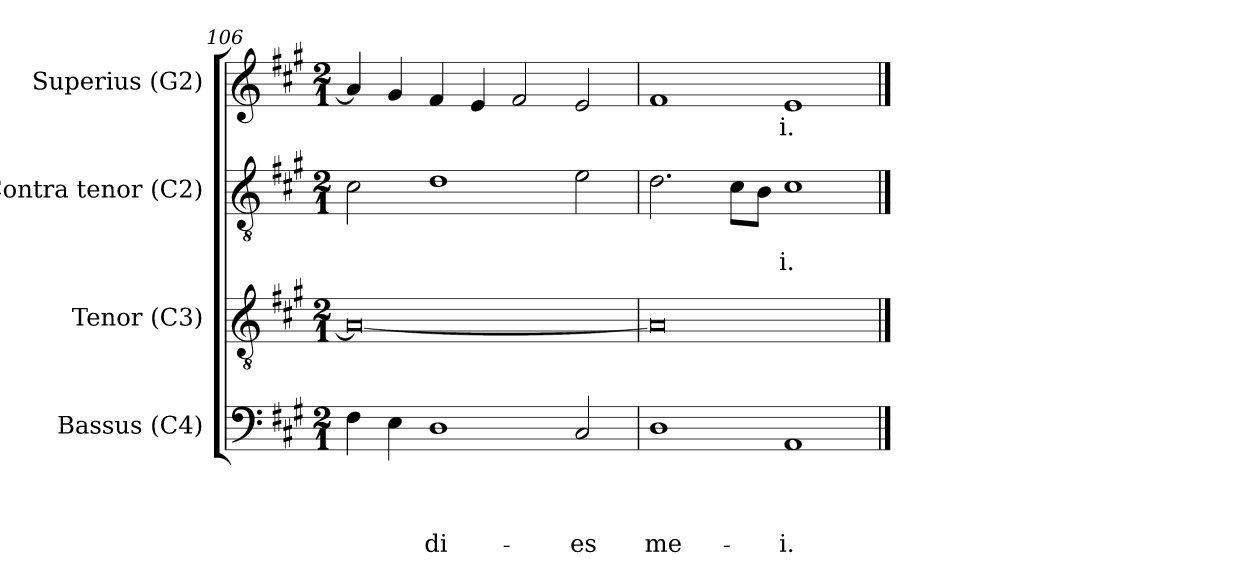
**kern	**text	**text	**text	**text	**kern	**kern	**text	**text	**kern	**text
*part4	*part4	*part4	*part4	*part4	*part3	*part2	*part2	*part2	*part1	*part1
*staff4	*staff4	*staff4	*staff4	*staff4	*staff3	*staff2	*staff2	*staff2	*staff1	*staff1
*I"Bassus (C4)	*	*	*	*	*I"Tenor (C3)	*I"Contra tenor (C2)	*	*	*I"Superius (G2)	*
*I'B.	*	*	*	*	*I'T.	*I'C.	*	*	*I'S.	*
*clefF4	*	*	*	*	*clefGv2	*clefGv2	*	*	*clefG2	*
*k[f#c#g#]	*	*	*	*	*k[f#c#g#]	*k[f#c#g#]	*	*	*k[f#c#g#]	*
*A:	*	*	*	*	*A:	*A:	*	*	*A:	*
*M2/1	*	*	*	*	*M2/1	*M2/1	*	*	*M2/1	*
=106	=106	=106	=106	=106	=106	=106	=106	=106	=106	=106
4F#\	.	.	.	.	0A_	2c#\	.	.	4a/]	.
4E\	.	.	.	.	.	.	.	.	4g#/	.
!	!	!	!	!LO:LY:b	!	!	!	!	!	!
1D	.	.	.	di-	.	1d	.	.	4f#/	.
.	.	.	.	.	.	.	.	.	4e/	.
.	.	.	.	.	.	.	.	.	2f#/	.
!	!	!	!	!LO:LY:b	!	!	!	!	!	!
2C#/	.	.	.	-es	.	2e\	.	.	2e/	.
=107	=107	=107	=107	=107	=107	=107	=107	=107	=107	=107
!	!	!	!	!LO:LY:b	!	!	!	!	!	!
1D	.	.	.	me-	0A]	2.d\	.	.	1f#	.
.	.	.	.	.	.	8c#\L	.	.	.	.
.	.	.	.	.	.	8B\J	.	.	.	.
!	!	!	!	!LO:LY:b	!	!	!	!LO:LY:b	!	!LO:LY:b
1AA	.	.	.	-i.	.	1c#	.	-i.	1e	-i.
==	==	==	==	==	==	==	==	==	==	==
*-	*-	*-	*-	*-	*-	*-	*-	*-	*-	*-
